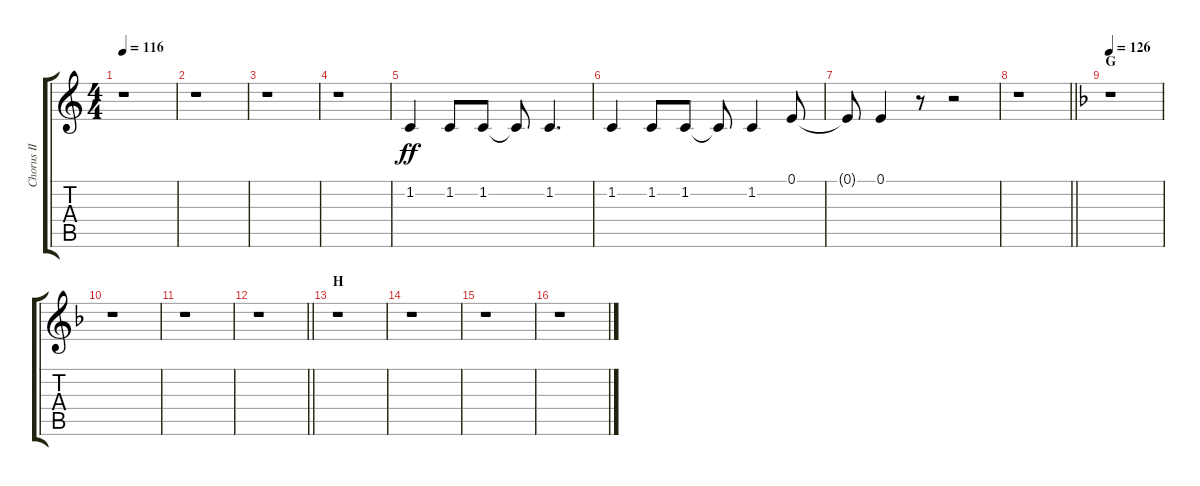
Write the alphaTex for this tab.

\track ("Chorus II" "Chorus II") {instrument voiceoohs}
\staff {score tabs}
\tuning (E4 B3 G3 D3 A2 E2) {hide}
\ts (4 4)
\tempo 116
\clef g2
\ks c
r.1{dy ff} |
r.1 |
r.1 |
r.1 |
1.2.4 1.2.8 1.2.8 1.2{t}.8 1.2.4{d} |
1.2.4 1.2.8 1.2.8 1.2{t}.8 1.2.4 0.1.8 |
0.1{t}.8 0.1.4 r.8 r.2 |
\barLineRight lightlight
r.1 |
\section ("" "G")
\tempo 126
\ks f
r.1 |
r.1 |
r.1 |
\barLineRight lightlight
r.1 |
\section ("" "H")
r.1 |
r.1 |
r.1 |
r.1
